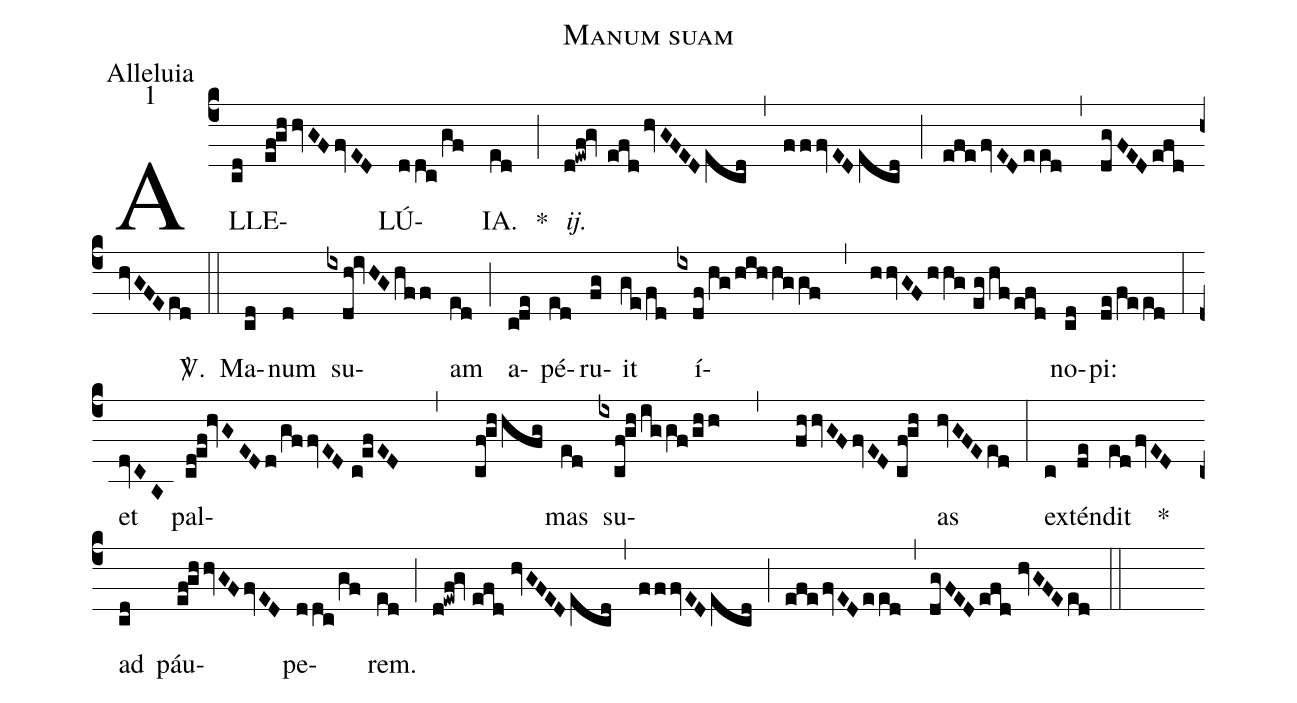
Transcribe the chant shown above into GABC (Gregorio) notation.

name:Manum suam;
office-part:Alleluia;
mode:1;
%%
(c4) AL(cd)LE(ef!ghhvGFfvED)LÚ(ddc/gf)IA.(ed) *(;) <i>ij.</i>(d!ewf!gv//efdhvGFEDecd) (,) (fffvEDecd) (;) (efe/fvEDeed) (,) (dgFEDefd//hvGFEed) <sp>V/</sp>.(::) Ma(cd)num(d) su(ixdh!ivHGhff)am(ed) (;) a(c!de)pé(ed)ru(fg)it(ge/fd) í(ixdf/hg/hihhggf,hhvGFhhg//eg/hf/efd)no(cd)pi:(de/feed) (:) et(dvCA) pal(cd!ef!hvGEDd/gffvED//c!efED , cf!ghhfg)mas(ed) su(ixcf!gh/iggf/ghh , fhhvGFfvED//cf!gh)as(hvGFEed) (:) ex(c)tén(de)dit(ed/fvED) *() ad(cd) páu(ef!ghhvGFfvED)pe(ddc/gf)rem.(ed) (;) (d!ewf!gv//efd//hvGFEDecd) (,) (fffvEDecd) (;) (efe/fvEDeed) (,) (dgFEDefd//hvGFEed) (::)
